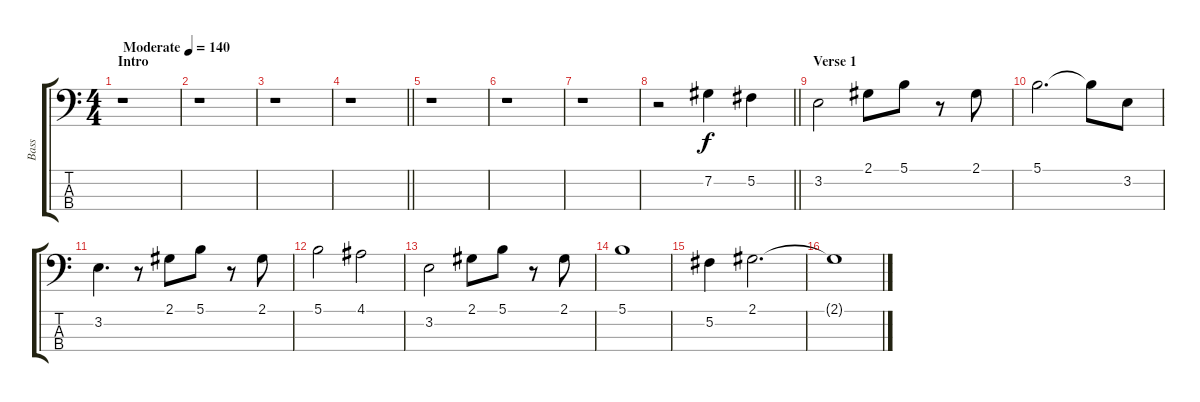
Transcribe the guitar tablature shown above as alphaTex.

\track ("Bass" "Bass") {instrument electricbassfinger}
\staff {score tabs}
\tuning (Gb2 Db2 Ab1 Eb1) {hide}
\ts (4 4)
\section ("" "Intro")
\tempo (140 "Moderate")
\clef f4
\ks c
r.1{dy f instrument electricbassfinger} |
r.1 |
r.1 |
\barLineRight lightlight
r.1 |
r.1 |
r.1 |
r.1 |
\barLineRight lightlight
r.2 7.2.4 5.2.4 |
\section ("" "Verse 1")
3.2.2 2.1.8 5.1.8 r.8 2.1.8 |
5.1.2{d} 5.1{t}.8 3.2.8 |
3.2.4{d} r.8 2.1.8 5.1.8 r.8 2.1.8 |
5.1.2 4.1.2 |
3.2.2 2.1.8 5.1.8 r.8 2.1.8 |
5.1.1 |
5.2.4 2.1.2{d} |
2.1{t}.1
